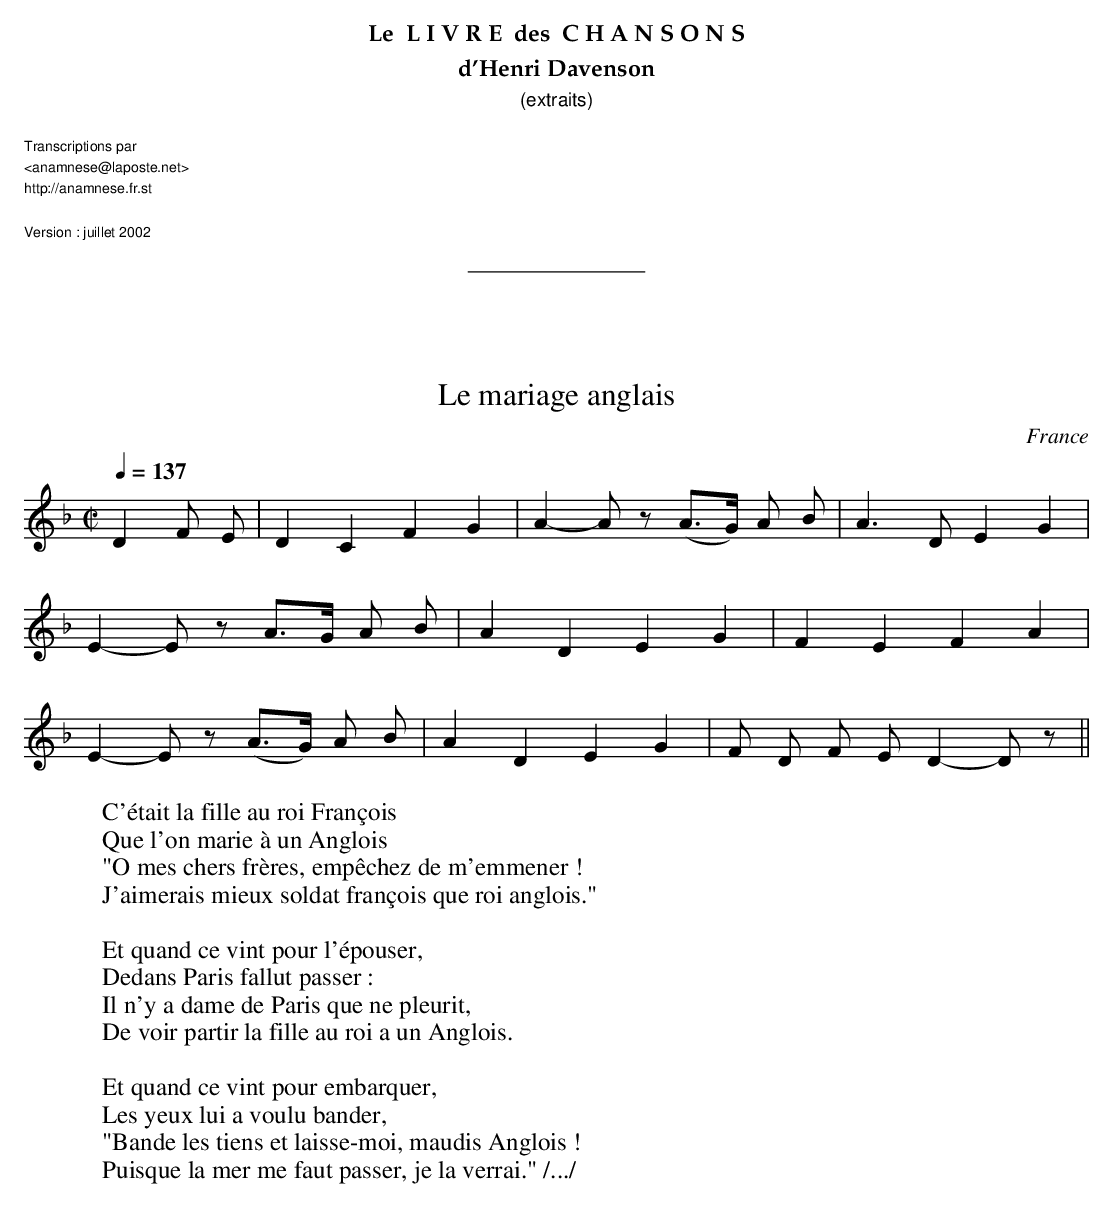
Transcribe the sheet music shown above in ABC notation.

X:1
T:Le mariage anglais
O:France
M:C|
L:1/8
Q:1/4=137
K:F
D2 F E | D2 C2 F2 G2 | A2-A z (A>G) A B |A3 D E2 G2 |
  E2-E z A>G A B | A2 D2 E2 G2 | F2 E2 F2 A2 |
E2-E z (A>G) A B | A2 D2 E2 G2 | F D F E D2-D z ||
W:C'était la fille au roi François
W:Que l'on marie à un Anglois
W:"O mes chers frères, empêchez de m'emmener !
W:J'aimerais mieux soldat françois que roi anglois."
W:
W:Et quand ce vint pour l'épouser,
W:Dedans Paris fallut passer :
W:Il n'y a dame de Paris que ne pleurit,
W:De voir partir la fille au roi a un Anglois.
W:
W:Et quand ce vint pour embarquer,
W:Les yeux lui a voulu bander,
W:"Bande les tiens et laisse-moi, maudis Anglois !
W:Puisque la mer me faut passer, je la verrai." /.../
